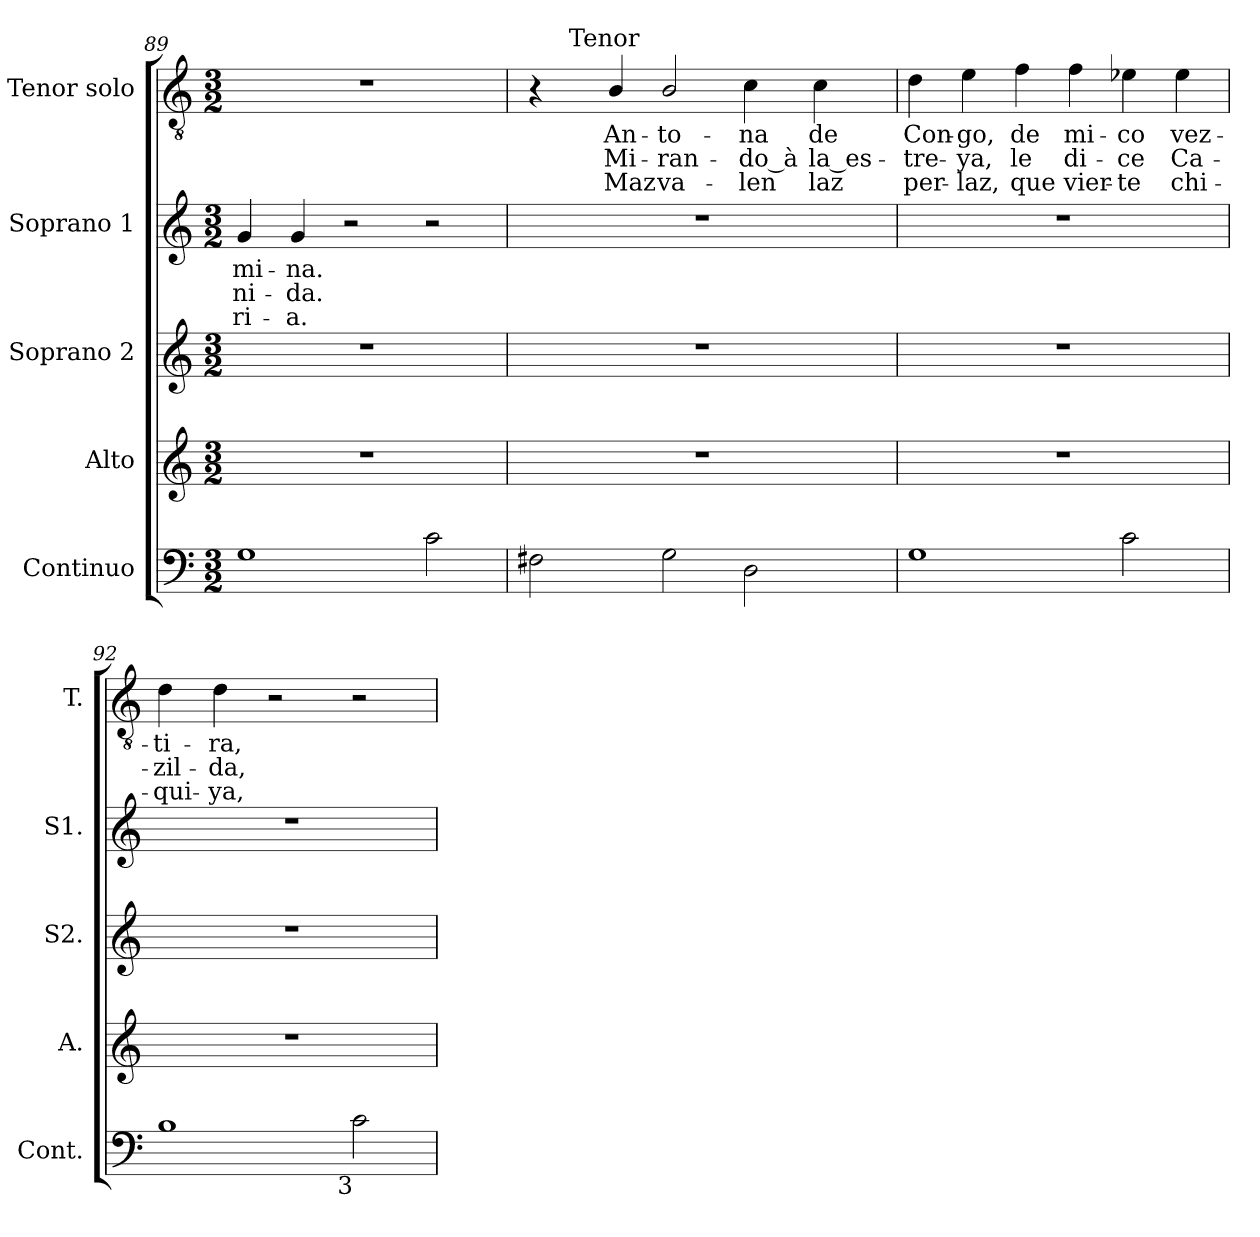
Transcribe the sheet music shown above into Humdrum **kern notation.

**kern	**kern	**kern	**kern	**text	**text	**text	**kern	**text	**text	**text
*part5	*part4	*part3	*part2	*part2	*part2	*part2	*part1	*part1	*part1	*part1
*staff5	*staff4	*staff3	*staff2	*staff2	*staff2	*staff2	*staff1	*staff1	*staff1	*staff1
*I"Continuo	*I"Alto	*I"Soprano 2	*I"Soprano 1	*	*	*	*I"Tenor solo	*	*	*
*I'Cont.	*I'A.	*I'S2.	*I'S1.	*	*	*	*I'T.	*	*	*
*clefF4	*clefG2	*clefG2	*clefG2	*	*	*	*clefGv2	*	*	*
*	*	*	*	*	*	*	*ITrd7c12	*	*	*
*k[]	*k[]	*k[]	*k[]	*	*	*	*k[]	*	*	*
*C:	*C:	*C:	*C:	*	*	*	*C:	*	*	*
*M3/2	*M3/2	*M3/2	*M3/2	*	*	*	*M3/2	*	*	*
=89	=89	=89	=89	=89	=89	=89	=89	=89	=89	=89
!	!LO:N:vis=1	!LO:N:vis=1	!	!	!	!	!	!	!	!
!	!	!	!	!LO:LY:b:color=#000000	!LO:LY:b:color=#000000	!LO:LY:b:color=#000000	!LO:N:vis=1	!	!	!
1Gi	1.r	1.r	4gi/	-mi-	-ni-	-ri-	1.r	.	.	.
!	!	!	!	!LO:LY:b:color=#000000	!LO:LY:b:color=#000000	!LO:LY:b:color=#000000	!	!	!	!
.	.	.	4gi/	-na.	-da.	-a.	.	.	.	.
.	.	.	2r	.	.	.	.	.	.	.
2ci\	.	.	2r	.	.	.	.	.	.	.
!!LO:LB:g=z
=90	=90	=90	=90	=90	=90	=90	=90	=90	=90	=90
!	!LO:N:vis=1	!LO:N:vis=1	!LO:N:vis=1	!	!	!	!	!	!	!
*	*	*	*	*	*	*	*^	*	*	*
2F#Xi\	1.r	1.r	1.r	.	.	.	4r	16ryy	.	.	.
.	.	.	.	.	.	.	.	32ryy	.	.	.
.	.	.	.	.	.	.	.	1024ryy	.	.	.
!	!	!	!	!	!	!	!	!LO:TX:a:t=Tenor	!	!	!
.	.	.	.	.	.	.	.	1ryy	.	.	.
!	!	!	!	!	!	!	!	!	!LO:LY:b:color=#000000	!LO:LY:b:color=#000000	!LO:LY:b:color=#000000
.	.	.	.	.	.	.	4BBi/	.	An-	Mi-	Maz
!	!	!	!	!	!	!	!	!	!LO:LY:b:color=#000000	!LO:LY:b:color=#000000	!LO:LY:b:color=#000000
2Gi\	.	.	.	.	.	.	2BBi/	.	-to-	-ran-	va-
!	!	!	!	!	!	!	!	!	!LO:LY:b:color=#000000	!LO:LY:b:color=#000000	!LO:LY:b:color=#000000
2Di\	.	.	.	.	.	.	4Ci\	.	-na	-do_à	-len
.	.	.	.	.	.	.	.	4ryy	.	.	.
!	!	!	!	!	!	!	!	!	!LO:LY:b:color=#000000	!LO:LY:b:color=#000000	!LO:LY:b:color=#000000
.	.	.	.	.	.	.	4Ci\	.	de	la_es-	laz
.	.	.	.	.	.	.	.	8ryy	.	.	.
.	.	.	.	.	.	.	.	64ryy	.	.	.
.	.	.	.	.	.	.	.	128...ryy	.	.	.
=91	=91	=91	=91	=91	=91	=91	=91	=91	=91	=91	=91
!	!LO:N:vis=1	!LO:N:vis=1	!LO:N:vis=1	!	!	!	!	!	!	!	!
*	*	*	*	*	*	*	*v	*v	*	*	*
*	*	*	*	*	*	*	*^	*	*	*
!	!	!	!	!	!	!	!	!	!LO:LY:b:color=#000000	!LO:LY:b:color=#000000	!LO:LY:b:color=#000000
*	*	*	*	*	*	*	*v	*v	*	*	*
1Gi	1.r	1.r	1.r	.	.	.	4Di\	Con-	-tre-	per-
!	!	!	!	!	!	!	!	!LO:LY:b:color=#000000	!LO:LY:b:color=#000000	!LO:LY:b:color=#000000
.	.	.	.	.	.	.	4Ei\	-go,	-ya,	-laz,
!	!	!	!	!	!	!	!	!LO:LY:b:color=#000000	!LO:LY:b:color=#000000	!LO:LY:b:color=#000000
.	.	.	.	.	.	.	4Fi\	de	le	que
!	!	!	!	!	!	!	!	!LO:LY:b:color=#000000	!LO:LY:b:color=#000000	!LO:LY:b:color=#000000
.	.	.	.	.	.	.	4Fi\	mi-	di-	vier-
!	!	!	!	!	!	!	!	!LO:LY:b:color=#000000	!LO:LY:b:color=#000000	!LO:LY:b:color=#000000
2ci\	.	.	.	.	.	.	4E-Xi\	-co	-ce	-te
!	!	!	!	!	!	!	!	!LO:LY:b:color=#000000	!LO:LY:b:color=#000000	!LO:LY:b:color=#000000
.	.	.	.	.	.	.	4E-i\	vez-	Ca-	chi-
=92	=92	=92	=92	=92	=92	=92	=92	=92	=92	=92
!	!LO:N:vis=1	!LO:N:vis=1	!LO:N:vis=1	!	!	!	!	!	!	!
!	!	!	!	!	!	!	!	!LO:LY:b:color=#000000	!LO:LY:b:color=#000000	!LO:LY:b:color=#000000
1Bi	1.r	1.r	1.r	.	.	.	4Di\	-ti-	-zil-	-qui-
!	!	!	!	!	!	!	!	!LO:LY:b:color=#000000	!LO:LY:b:color=#000000	!LO:LY:b:color=#000000
.	.	.	.	.	.	.	4Di\	-ra,	-da,	-ya,
.	.	.	.	.	.	.	2r	.	.	.
!LO:TX:b:rj:t=3	!	!	!	!	!	!	!	!	!	!
2ci\	.	.	.	.	.	.	2r	.	.	.
=	=	=	=	=	=	=	=	=	=	=
*-	*-	*-	*-	*-	*-	*-	*-	*-	*-	*-
